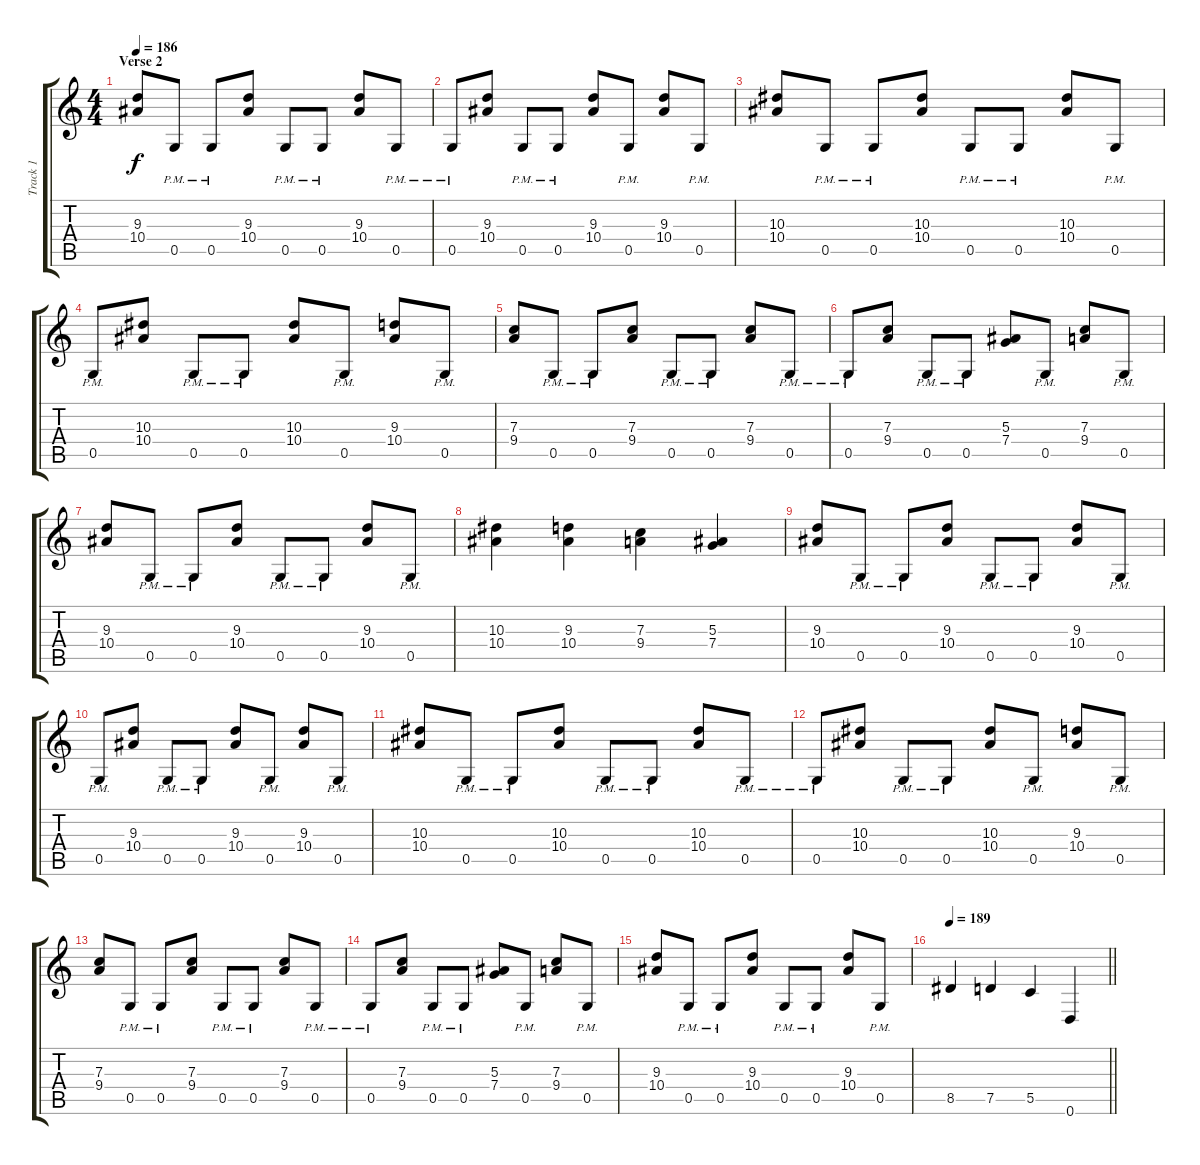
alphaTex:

\track ("Track 1" "Track 1") {instrument overdrivenguitar}
\staff {score tabs}
\tuning (D4 A3 F3 C3 G2 D2) {hide}
\ts (4 4)
\section ("" "Verse 2")
\tempo 186
\clef g2
\ks c
(9.3 10.4).8{dy f} 0.5{pm}.8 0.5{pm}.8 (9.3 10.4).8 0.5{pm}.8 0.5{pm}.8 (9.3 10.4).8 0.5{pm}.8 |
0.5{pm}.8 (9.3 10.4).8 0.5{pm}.8 0.5{pm}.8 (9.3 10.4).8 0.5{pm}.8 (9.3 10.4).8 0.5{pm}.8 |
(10.3 10.4).8 0.5{pm}.8 0.5{pm}.8 (10.3 10.4).8 0.5{pm}.8 0.5{pm}.8 (10.3 10.4).8 0.5{pm}.8 |
0.5{pm}.8 (10.3 10.4).8 0.5{pm}.8 0.5{pm}.8 (10.3 10.4).8 0.5{pm}.8 (9.3 10.4).8 0.5{pm}.8 |
(7.3 9.4).8 0.5{pm}.8 0.5{pm}.8 (7.3 9.4).8 0.5{pm}.8 0.5{pm}.8 (7.3 9.4).8 0.5{pm}.8 |
0.5{pm}.8 (7.3 9.4).8 0.5{pm}.8 0.5{pm}.8 (5.3 7.4).8 0.5{pm}.8 (7.3 9.4).8 0.5{pm}.8 |
(9.3 10.4).8 0.5{pm}.8 0.5{pm}.8 (9.3 10.4).8 0.5{pm}.8 0.5{pm}.8 (9.3 10.4).8 0.5{pm}.8 |
(10.3 10.4).4 (9.3 10.4).4 (7.3 9.4).4 (5.3 7.4).4 |
(9.3 10.4).8 0.5{pm}.8 0.5{pm}.8 (9.3 10.4).8 0.5{pm}.8 0.5{pm}.8 (9.3 10.4).8 0.5{pm}.8 |
0.5{pm}.8 (9.3 10.4).8 0.5{pm}.8 0.5{pm}.8 (9.3 10.4).8 0.5{pm}.8 (9.3 10.4).8 0.5{pm}.8 |
(10.3 10.4).8 0.5{pm}.8 0.5{pm}.8 (10.3 10.4).8 0.5{pm}.8 0.5{pm}.8 (10.3 10.4).8 0.5{pm}.8 |
0.5{pm}.8 (10.3 10.4).8 0.5{pm}.8 0.5{pm}.8 (10.3 10.4).8 0.5{pm}.8 (9.3 10.4).8 0.5{pm}.8 |
(7.3 9.4).8 0.5{pm}.8 0.5{pm}.8 (7.3 9.4).8 0.5{pm}.8 0.5{pm}.8 (7.3 9.4).8 0.5{pm}.8 |
0.5{pm}.8 (7.3 9.4).8 0.5{pm}.8 0.5{pm}.8 (5.3 7.4).8 0.5{pm}.8 (7.3 9.4).8 0.5{pm}.8 |
(9.3 10.4).8 0.5{pm}.8 0.5{pm}.8 (9.3 10.4).8 0.5{pm}.8 0.5{pm}.8 (9.3 10.4).8 0.5{pm}.8 |
\tempo 189
\barLineRight lightlight
8.5.4 7.5.4 5.5.4 0.6.4
